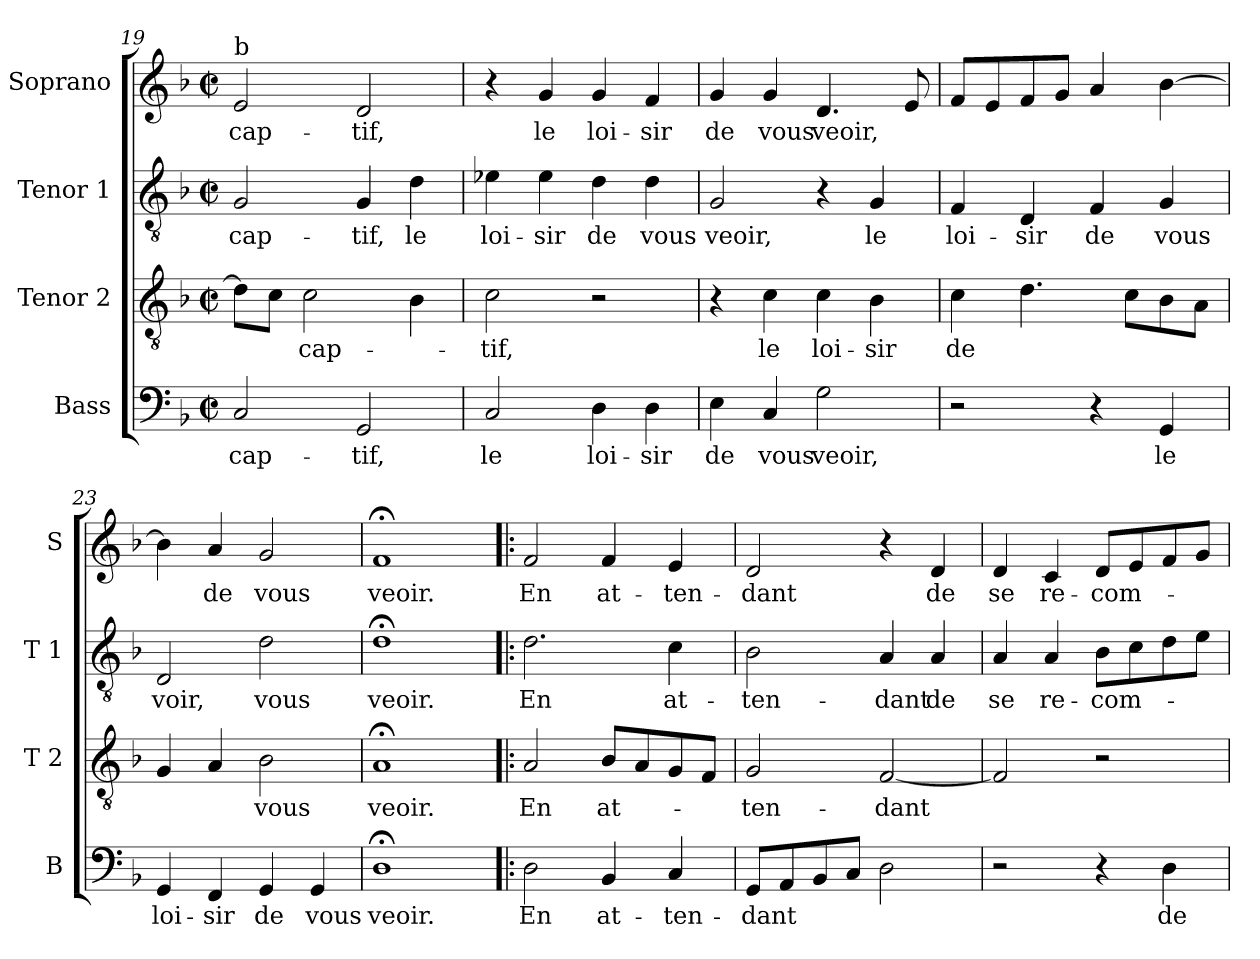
**kern	**text	**kern	**text	**kern	**text	**kern	**text
*part4	*part4	*part3	*part3	*part2	*part2	*part1	*part1
*staff4	*staff4	*staff3	*staff3	*staff2	*staff2	*staff1	*staff1
*I"Bass	*	*I"Tenor 2	*	*I"Tenor 1	*	*I"Soprano	*
*I'B	*	*I'T 2	*	*I'T 1	*	*I'S	*
*clefF4	*	*clefGv2	*	*clefGv2	*	*clefG2	*
*k[b-]	*	*k[b-]	*	*k[b-]	*	*k[b-]	*
*F:	*	*F:	*	*F:	*	*F:	*
*M2/2	*	*M2/2	*	*M2/2	*	*M2/2	*
*met(c|)	*	*met(c|)	*	*met(c|)	*	*met(c|)	*
=19	=19	=19	=19	=19	=19	=19	=19
!	!	!	!	!	!	!LO:TX:a:t=b	!
!	!LO:LY:b	!	!	!	!LO:LY:b	!	!LO:LY:b
2C/	cap-	8d\L]	.	2G/	cap-	2e/	cap-
.	.	8c\J	.	.	.	.	.
!	!	!	!LO:LY:b	!	!	!	!
.	.	2c\	cap-	.	.	.	.
!	!LO:LY:b	!	!	!	!LO:LY:b	!	!LO:LY:b
2GG/	-tif,	.	.	4G/	-tif,	2d/	-tif,
!	!	!	!	!	!LO:LY:b	!	!
.	.	4B-\	.	4d\	le	.	.
=20	=20	=20	=20	=20	=20	=20	=20
!	!LO:LY:b	!	!LO:LY:b	!	!LO:LY:b	!	!
2C/	le	2c\	-tif,	4e-X\	loi-	4r	.
!	!	!	!	!	!LO:LY:b	!	!LO:LY:b
.	.	.	.	4e-\	-sir	4g/	le
!	!LO:LY:b	!	!	!	!LO:LY:b	!	!LO:LY:b
4D\	loi-	2r	.	4d\	de	4g/	loi-
!	!LO:LY:b	!	!	!	!LO:LY:b	!	!LO:LY:b
4D\	-sir	.	.	4d\	vous	4f/	-sir
=21	=21	=21	=21	=21	=21	=21	=21
!	!LO:LY:b	!	!	!	!LO:LY:b	!	!LO:LY:b
4E\	de	4r	.	2G/	veoir,	4g/	de
!	!LO:LY:b	!	!LO:LY:b	!	!	!	!LO:LY:b
4C/	vous	4c\	le	.	.	4g/	vous
!	!LO:LY:b	!	!LO:LY:b	!	!	!	!LO:LY:b
2G\	veoir,	4c\	loi-	4r	.	4.d/	veoir,
!	!	!	!LO:LY:b	!	!LO:LY:b	!	!
.	.	4B-\	-sir	4G/	le	.	.
.	.	.	.	.	.	8e/	.
!!LO:LB:g=z
=22	=22	=22	=22	=22	=22	=22	=22
!	!	!	!LO:LY:b	!	!LO:LY:b	!	!
2r	.	4c\	de	4F/	loi-	8f/L	.
.	.	.	.	.	.	8e/	.
!	!	!	!	!	!LO:LY:b	!	!
.	.	4.d\	.	4D/	-sir	8f/	.
.	.	.	.	.	.	8g/J	.
!	!	!	!	!	!LO:LY:b	!	!
4r	.	.	.	4F/	de	4a/	.
.	.	8c\L	.	.	.	.	.
!	!LO:LY:b	!	!	!	!LO:LY:b	!	!
4GG/	le	8B-\	.	4G/	vous	[4b-\	.
.	.	8A\J	.	.	.	.	.
=23	=23	=23	=23	=23	=23	=23	=23
!	!LO:LY:b	!	!	!	!LO:LY:b	!	!
4GG/	loi-	4G/	.	2D/	voir,	4b-\]	.
!	!LO:LY:b	!	!	!	!	!	!LO:LY:b
4FF/	-sir	4A/	.	.	.	4a/	de
!	!LO:LY:b	!	!LO:LY:b	!	!LO:LY:b	!	!LO:LY:b
4GG/	de	2B-\	vous	2d\	vous	2g/	vous
!	!LO:LY:b	!	!	!	!	!	!
4GG/	vous	.	.	.	.	.	.
=24	=24	=24	=24	=24	=24	=24	=24
!	!LO:LY:b	!	!LO:LY:b	!	!LO:LY:b	!	!LO:LY:b
1D;<	veoir.	1A;<	veoir.	1d;<	veoir.	1f;<	veoir.
=25!|:	=25!|:	=25!|:	=25!|:	=25!|:	=25!|:	=25!|:	=25!|:
!	!LO:LY:b	!	!LO:LY:b	!	!LO:LY:b	!	!LO:LY:b
2D\	En	2A/	En	2.d\	En	2f/	En
!	!LO:LY:b	!	!LO:LY:b	!	!	!	!LO:LY:b
4BB-/	at-	8B-/L	at-	.	.	4f/	at-
.	.	8A/	.	.	.	.	.
!	!LO:LY:b	!	!	!	!LO:LY:b	!	!LO:LY:b
4C/	-ten-	8G/	.	4c\	at-	4e/	-ten-
.	.	8F/J	.	.	.	.	.
=26	=26	=26	=26	=26	=26	=26	=26
!	!LO:LY:b	!	!LO:LY:b	!	!LO:LY:b	!	!LO:LY:b
8GG/L	-dant	2G/	-ten-	2B-\	-ten-	2d/	-dant
8AA/	.	.	.	.	.	.	.
8BB-/	.	.	.	.	.	.	.
8C/J	.	.	.	.	.	.	.
!	!	!	!LO:LY:b	!	!LO:LY:b	!	!
2D\	.	[2F/	-dant	4A/	-dant	4r	.
!	!	!	!	!	!LO:LY:b	!	!LO:LY:b
.	.	.	.	4A/	de	4d/	de
!!LO:PB:g=z
=27	=27	=27	=27	=27	=27	=27	=27
!	!	!	!	!	!LO:LY:b	!	!LO:LY:b
2r	.	2F/]	.	4A/	se	4d/	se
!	!	!	!	!	!LO:LY:b	!	!LO:LY:b
.	.	.	.	4A/	re-	4c/	re-
!	!	!	!	!	!LO:LY:b	!	!LO:LY:b
4r	.	2r	.	8B-\L	-com-	8d/L	-com-
.	.	.	.	8c\	.	8e/	.
!	!LO:LY:b	!	!	!	!	!	!
4D\	de	.	.	8d\	.	8f/	.
.	.	.	.	8e\J	.	8g/J	.
=	=	=	=	=	=	=	=
*-	*-	*-	*-	*-	*-	*-	*-
